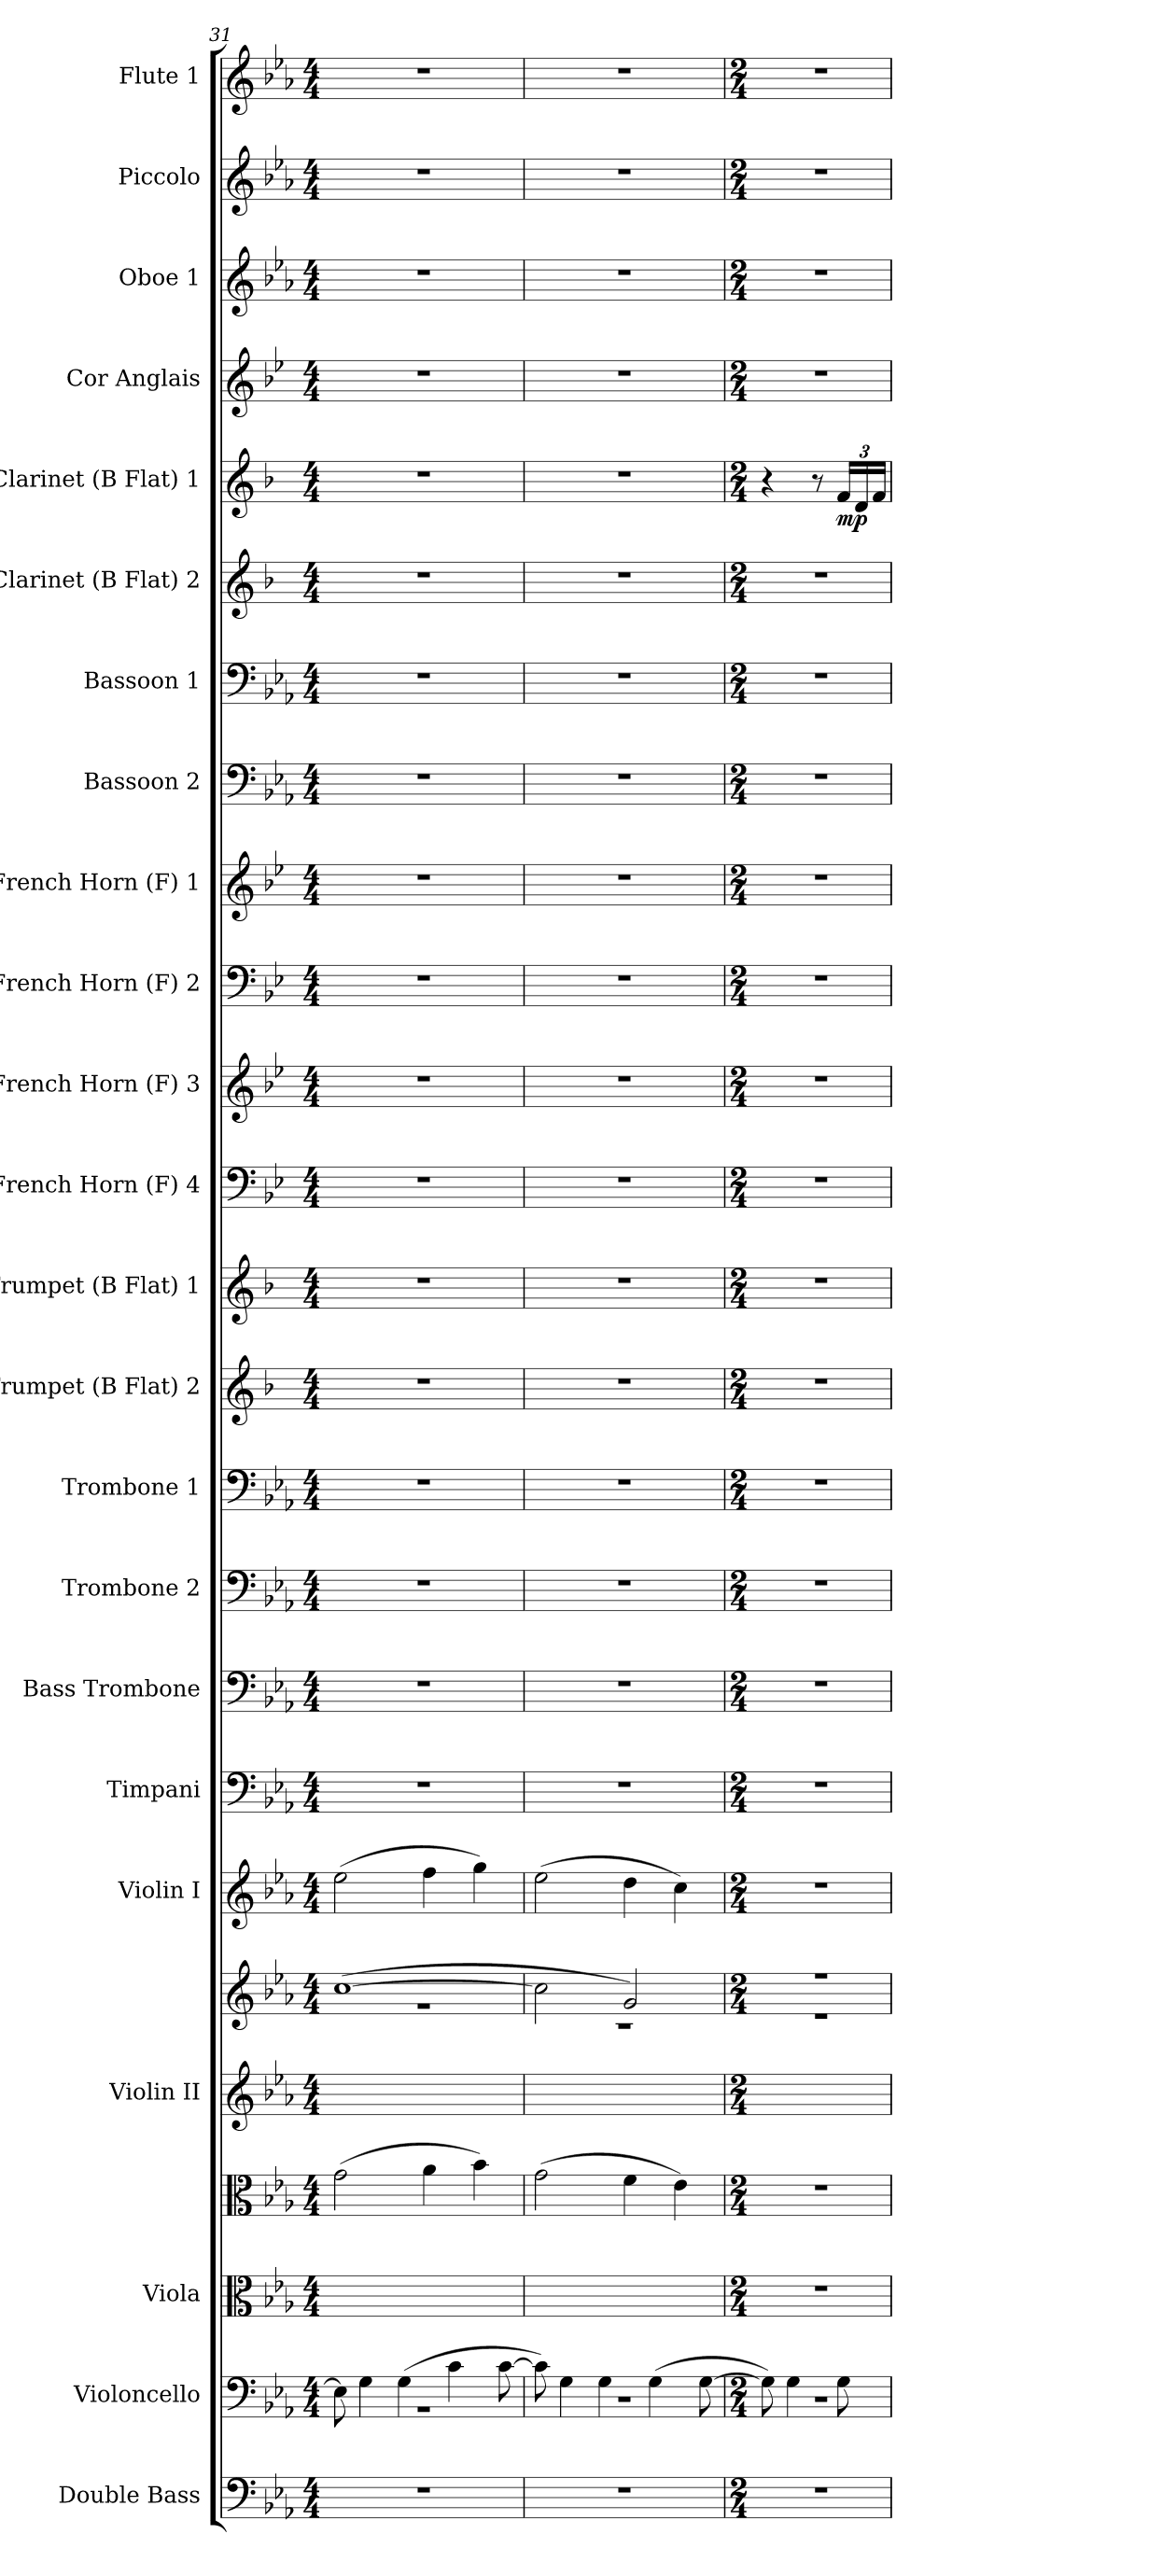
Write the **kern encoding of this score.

**kern	**kern	**kern	**kern	**kern	**kern	**kern	**kern	**kern	**kern	**kern	**kern	**kern	**kern	**kern	**kern	**kern	**kern	**kern	**kern	**kern	**dynam	**kern	**kern	**kern	**kern
*part23	*part22	*part21	*part21	*part20	*part20	*part19	*part18	*part17	*part16	*part15	*part14	*part13	*part12	*part11	*part10	*part9	*part8	*part7	*part6	*part5	*part5	*part4	*part3	*part2	*part1
*staff25	*staff24	*staff23	*staff22	*staff21	*staff20	*staff19	*staff18	*staff17	*staff16	*staff15	*staff14	*staff13	*staff12	*staff11	*staff10	*staff9	*staff8	*staff7	*staff6	*staff5	*staff5	*staff4	*staff3	*staff2	*staff1
*I"Double Bass	*I"Violoncello	*I"Viola	*	*I"Violin II	*	*I"Violin I	*I"Timpani	*I"Bass Trombone	*I"Trombone 2	*I"Trombone 1	*I"Trumpet (B Flat) 2	*I"Trumpet (B Flat) 1	*I"French Horn (F) 4	*I"French Horn (F) 3	*I"French Horn (F) 2	*I"French Horn (F) 1	*I"Bassoon 2	*I"Bassoon 1	*I"Clarinet (B Flat) 2	*I"Clarinet (B Flat) 1	*	*I"Cor Anglais	*I"Oboe 1	*I"Piccolo	*I"Flute 1
*I'D. B.	*I'Vc.	*I'Vla	*	*I'Vln II	*	*I'Vln I	*I'Timp.	*I'B. Tbn.	*I'Tbn. 2	*I'Tbn. 1	*I'Tpt (B Flat) 2	*I'Tpt (B Flat) 1	*I'F. Hn (F) 4	*I'F. Hn (F) 3	*I'F. Hn (F) 2	*I'F. Hn (F) 1	*I'Bsn 2	*I'Bsn 1	*I'Cl. (B Flat) 2	*I'Cl. (B Flat) 1	*	*I'C. A.	*I'Ob. 1	*I'Picc.	*I'Fl. 1
*clefF4	*clefF4	*clefC3	*clefC3	*clefG2	*clefG2	*clefG2	*clefF4	*clefF4	*clefF4	*clefF4	*clefG2	*clefG2	*clefF4	*clefG2	*clefF4	*clefG2	*clefF4	*clefF4	*clefG2	*clefG2	*	*clefG2	*clefG2	*clefG2	*clefG2
*ITrd7c12	*	*	*	*	*	*	*	*	*	*	*ITrd1c2	*ITrd1c2	*ITrd4c7	*ITrd4c7	*ITrd4c7	*ITrd4c7	*	*	*ITrd1c2	*ITrd1c2	*	*ITrd4c7	*	*ITrd-7c-12	*
*k[b-e-a-]	*k[b-e-a-]	*k[b-e-a-]	*k[b-e-a-]	*k[b-e-a-]	*k[b-e-a-]	*k[b-e-a-]	*k[b-e-a-]	*k[b-e-a-]	*k[b-e-a-]	*k[b-e-a-]	*k[b-e-a-]	*k[b-e-a-]	*k[b-e-a-]	*k[b-e-a-]	*k[b-e-a-]	*k[b-e-a-]	*k[b-e-a-]	*k[b-e-a-]	*k[b-e-a-]	*k[b-e-a-]	*	*k[b-e-a-]	*k[b-e-a-]	*k[b-e-a-]	*k[b-e-a-]
*c:	*c:	*c:	*c:	*c:	*c:	*c:	*c:	*c:	*c:	*c:	*c:	*c:	*c:	*c:	*c:	*c:	*c:	*c:	*c:	*c:	*	*c:	*c:	*c:	*c:
*M4/4	*M4/4	*M4/4	*M4/4	*M4/4	*M4/4	*M4/4	*M4/4	*M4/4	*M4/4	*M4/4	*M4/4	*M4/4	*M4/4	*M4/4	*M4/4	*M4/4	*M4/4	*M4/4	*M4/4	*M4/4	*	*M4/4	*M4/4	*M4/4	*M4/4
=31	=31	=31	=31	=31	=31	=31	=31	=31	=31	=31	=31	=31	=31	=31	=31	=31	=31	=31	=31	=31	=31	=31	=31	=31	=31
*	*^	*	*	*	*^	*	*	*	*	*	*	*	*	*	*	*	*	*	*	*	*	*	*	*	*
1r	8E-\]	1r	1ryy	(2g\	1ryy	([1cc	1r	(2ee-\	1r	1r	1r	1r	1r	1r	1r	1r	1r	1r	1r	1r	1r	1r	.	1r	1r	1r	1r
.	4G\	.	.	.	.	.	.	.	.	.	.	.	.	.	.	.	.	.	.	.	.	.	.	.	.	.	.
.	(4G\	.	.	.	.	.	.	.	.	.	.	.	.	.	.	.	.	.	.	.	.	.	.	.	.	.	.
.	.	.	.	4a-\	.	.	.	4ff\	.	.	.	.	.	.	.	.	.	.	.	.	.	.	.	.	.	.	.
.	4c\	.	.	.	.	.	.	.	.	.	.	.	.	.	.	.	.	.	.	.	.	.	.	.	.	.	.
.	.	.	.	4b-\)	.	.	.	4gg\)	.	.	.	.	.	.	.	.	.	.	.	.	.	.	.	.	.	.	.
.	[>8c\	.	.	.	.	.	.	.	.	.	.	.	.	.	.	.	.	.	.	.	.	.	.	.	.	.	.
=32	=32	=32	=32	=32	=32	=32	=32	=32	=32	=32	=32	=32	=32	=32	=32	=32	=32	=32	=32	=32	=32	=32	=32	=32	=32	=32	=32
1r	8c\])	1r	1ryy	(2g\	1ryy	2cc\]	1r	(2ee-\	1r	1r	1r	1r	1r	1r	1r	1r	1r	1r	1r	1r	1r	1r	.	1r	1r	1r	1r
.	4G\	.	.	.	.	.	.	.	.	.	.	.	.	.	.	.	.	.	.	.	.	.	.	.	.	.	.
.	4G\	.	.	.	.	.	.	.	.	.	.	.	.	.	.	.	.	.	.	.	.	.	.	.	.	.	.
.	.	.	.	4f\	.	2g/)	.	4dd\	.	.	.	.	.	.	.	.	.	.	.	.	.	.	.	.	.	.	.
.	(4G\	.	.	.	.	.	.	.	.	.	.	.	.	.	.	.	.	.	.	.	.	.	.	.	.	.	.
.	.	.	.	4e-\)	.	.	.	4cc\)	.	.	.	.	.	.	.	.	.	.	.	.	.	.	.	.	.	.	.
.	[>8G\	.	.	.	.	.	.	.	.	.	.	.	.	.	.	.	.	.	.	.	.	.	.	.	.	.	.
=33	=33	=33	=33	=33	=33	=33	=33	=33	=33	=33	=33	=33	=33	=33	=33	=33	=33	=33	=33	=33	=33	=33	=33	=33	=33	=33	=33
*M2/4	*M2/4	*	*M2/4	*M2/4	*M2/4	*M2/4	*	*M2/4	*M2/4	*M2/4	*M2/4	*M2/4	*M2/4	*M2/4	*M2/4	*M2/4	*M2/4	*M2/4	*M2/4	*M2/4	*M2/4	*M2/4	*	*M2/4	*M2/4	*M2/4	*M2/4
2r	8G\])	2r	2r	2r	2ryy	2r	2r	2r	2r	2r	2r	2r	2r	2r	2r	2r	2r	2r	2r	2r	2r	4r	.	2r	2r	2r	2r
.	4G\	.	.	.	.	.	.	.	.	.	.	.	.	.	.	.	.	.	.	.	.	.	.	.	.	.	.
.	.	.	.	.	.	.	.	.	.	.	.	.	.	.	.	.	.	.	.	.	.	8r	.	.	.	.	.
*	*	*	*	*	*	*	*	*	*	*	*	*	*	*	*	*	*	*	*	*	*	*Xbrackettup	*	*	*	*	*
!	!	!	!	!	!	!	!	!	!	!	!	!	!	!	!	!	!	!	!	!	!	!	!LO:DY:b	!	!	!	!
.	8G\	.	.	.	.	.	.	.	.	.	.	.	.	.	.	.	.	.	.	.	.	24e-/LL	mp	.	.	.	.
.	.	.	.	.	.	.	.	.	.	.	.	.	.	.	.	.	.	.	.	.	.	24c/	.	.	.	.	.
.	.	.	.	.	.	.	.	.	.	.	.	.	.	.	.	.	.	.	.	.	.	24e-/JJ	.	.	.	.	.
*	*v	*v	*	*	*	*v	*v	*	*	*	*	*	*	*	*	*	*	*	*	*	*	*	*	*	*	*	*
=	=	=	=	=	=	=	=	=	=	=	=	=	=	=	=	=	=	=	=	=	=	=	=	=	=
*-	*-	*-	*-	*-	*-	*-	*-	*-	*-	*-	*-	*-	*-	*-	*-	*-	*-	*-	*-	*-	*-	*-	*-	*-	*-
